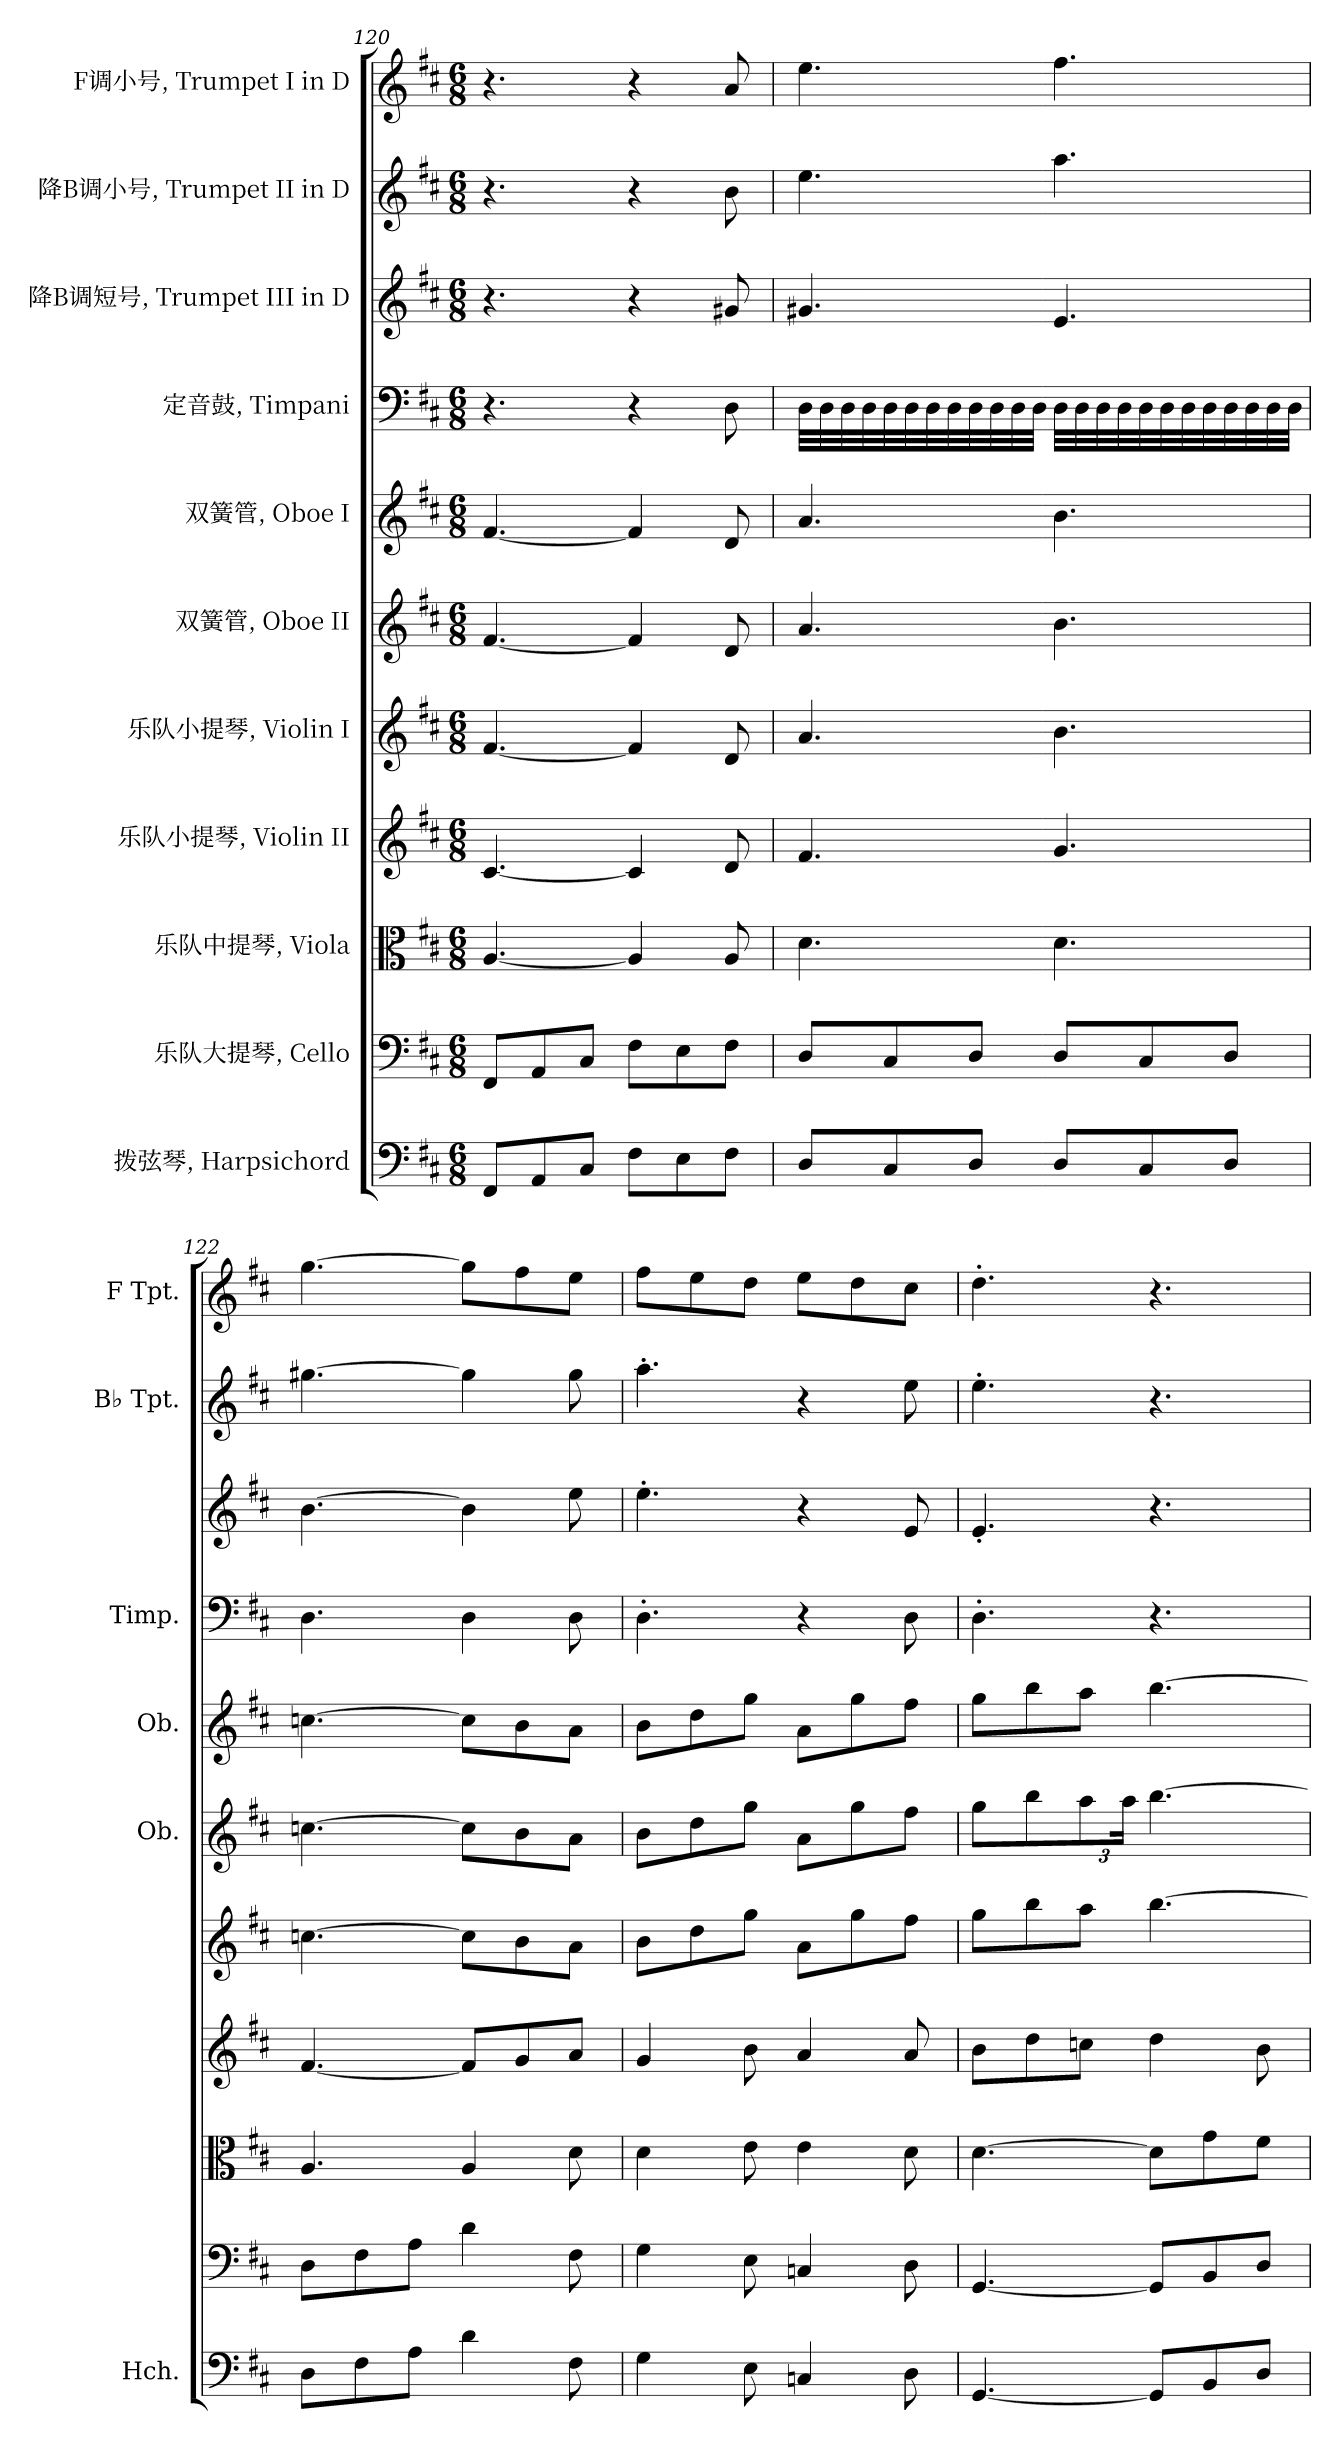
**kern	**kern	**kern	**kern	**kern	**kern	**kern	**kern	**kern	**kern	**kern
*part11	*part10	*part9	*part8	*part7	*part6	*part5	*part4	*part3	*part2	*part1
*staff11	*staff10	*staff9	*staff8	*staff7	*staff6	*staff5	*staff4	*staff3	*staff2	*staff1
*I"拨弦琴, Harpsichord	*I"乐队大提琴, Cello	*I"乐队中提琴, Viola	*I"乐队小提琴, Violin II	*I"乐队小提琴, Violin I	*I"双簧管, Oboe II	*I"双簧管, Oboe I	*I"定音鼓, Timpani	*I"降B调短号, Trumpet III in D	*I"降B调小号, Trumpet II in D	*I"F调小号, Trumpet I in D
*I'Hch.	*	*	*	*	*I'Ob.	*I'Ob.	*I'Timp.	*	*I'B♭ Tpt.	*I'F Tpt.
!!LO:PB:g=z
*clefF4	*clefF4	*clefC3	*clefG2	*clefG2	*clefG2	*clefG2	*clefF4	*clefG2	*clefG2	*clefG2
*	*	*	*	*	*	*	*	*ITrd1c2	*ITrd1c2	*ITrd-3c-5
*k[f#c#]	*k[f#c#]	*k[f#c#]	*k[f#c#]	*k[f#c#]	*k[f#c#]	*k[f#c#]	*k[f#c#]	*k[]	*k[]	*k[f#]
*M6/8	*M6/8	*M6/8	*M6/8	*M6/8	*M6/8	*M6/8	*M6/8	*M6/8	*M6/8	*M6/8
=120	=120	=120	=120	=120	=120	=120	=120	=120	=120	=120
8FF#/L	8FF#/L	[4.A/	[4.c#/	[4.f#/	[4.f#/	[4.f#/	4.r	4.r	4.r	4.r
8AA/	8AA/	.	.	.	.	.	.	.	.	.
8C#/J	8C#/J	.	.	.	.	.	.	.	.	.
8F#\L	8F#\L	4A/]	4c#/]	4f#/]	4f#/]	4f#/]	4r	4r	4r	4r
8E\	8E\	.	.	.	.	.	.	.	.	.
8F#\J	8F#\J	8A/	8d/	8d/	8d/	8d/	8D\	8f#X/	8a\	8dd/
=121	=121	=121	=121	=121	=121	=121	=121	=121	=121	=121
8D/L	8D/L	4.d\	4.f#/	4.a/	4.a/	4.a/	32D\LLL	4.f#X/	4.dd\	4.aa\
.	.	.	.	.	.	.	32D\	.	.	.
.	.	.	.	.	.	.	32D\	.	.	.
.	.	.	.	.	.	.	32D\	.	.	.
8C#/	8C#/	.	.	.	.	.	32D\	.	.	.
.	.	.	.	.	.	.	32D\	.	.	.
.	.	.	.	.	.	.	32D\	.	.	.
.	.	.	.	.	.	.	32D\	.	.	.
8D/J	8D/J	.	.	.	.	.	32D\	.	.	.
.	.	.	.	.	.	.	32D\	.	.	.
.	.	.	.	.	.	.	32D\	.	.	.
.	.	.	.	.	.	.	32D\JJJ	.	.	.
8D/L	8D/L	4.d\	4.g/	4.b\	4.b\	4.b\	32D\LLL	4.d/	4.gg\	4.bb\
.	.	.	.	.	.	.	32D\	.	.	.
.	.	.	.	.	.	.	32D\	.	.	.
.	.	.	.	.	.	.	32D\	.	.	.
8C#/	8C#/	.	.	.	.	.	32D\	.	.	.
.	.	.	.	.	.	.	32D\	.	.	.
.	.	.	.	.	.	.	32D\	.	.	.
.	.	.	.	.	.	.	32D\	.	.	.
8D/J	8D/J	.	.	.	.	.	32D\	.	.	.
.	.	.	.	.	.	.	32D\	.	.	.
.	.	.	.	.	.	.	32D\	.	.	.
.	.	.	.	.	.	.	32D\JJJ	.	.	.
=122	=122	=122	=122	=122	=122	=122	=122	=122	=122	=122
8D\L	8D\L	4.A/	[4.f#/	[4.ccn\	[4.ccn\	[4.ccn\	4.D\	[4.a\	[4.ff#X\	[4.ccc\
8F#\	8F#\	.	.	.	.	.	.	.	.	.
8A\J	8A\J	.	.	.	.	.	.	.	.	.
4d\	4d\	4A/	8f#/L]	8cc\L]	8cc\L]	8cc\L]	4D\	4a\]	4ff#\]	8ccc\L]
.	.	.	8g/	8b\	8b\	8b\	.	.	.	8bb\
8F#\	8F#\	8d\	8a/J	8a\J	8a\J	8a\J	8D\	8dd\	8ff#\	8aa\J
!!LO:PB:g=z
=123	=123	=123	=123	=123	=123	=123	=123	=123	=123	=123
4G\	4G\	4d\	4g/	8b\L	8b\L	8b\L	4.D'\	4.dd'\	4.gg'\	8bb\L
.	.	.	.	8dd\	8dd\	8dd\	.	.	.	8aa\
8E\	8E\	8e\	8b\	8gg\J	8gg\J	8gg\J	.	.	.	8gg\J
4Cn/	4Cn/	4e\	4a/	8a\L	8a\L	8a\L	4r	4r	4r	8aa\L
.	.	.	.	8gg\	8gg\	8gg\	.	.	.	8gg\
8D\	8D\	8d\	8a/	8ff#\J	8ff#\J	8ff#\J	8D\	8d/	8dd\	8ff#\J
=124	=124	=124	=124	=124	=124	=124	=124	=124	=124	=124
[4.GG/	[4.GG/	[4.d\	8b\L	8gg\L	8gg\L	8gg\L	4.D'\	4.d'/	4.dd'\	4.gg'\
.	.	.	8dd\	8bb\	8bb\	8bb\	.	.	.	.
*	*	*	*	*	*Xbrackettup	*	*	*	*	*
.	.	.	8ccn\J	8aa\J	12aa\	8aa\J	.	.	.	.
.	.	.	.	.	24aa\Jk	.	.	.	.	.
8GG/L]	8GG/L]	8d\L]	4dd\	[4.bb\	[4.bb\	[4.bb\	4.r	4.r	4.r	4.r
8BB/	8BB/	8g\	.	.	.	.	.	.	.	.
8D/J	8D/J	8f#\J	8b\	.	.	.	.	.	.	.
=	=	=	=	=	=	=	=	=	=	=
*-	*-	*-	*-	*-	*-	*-	*-	*-	*-	*-
